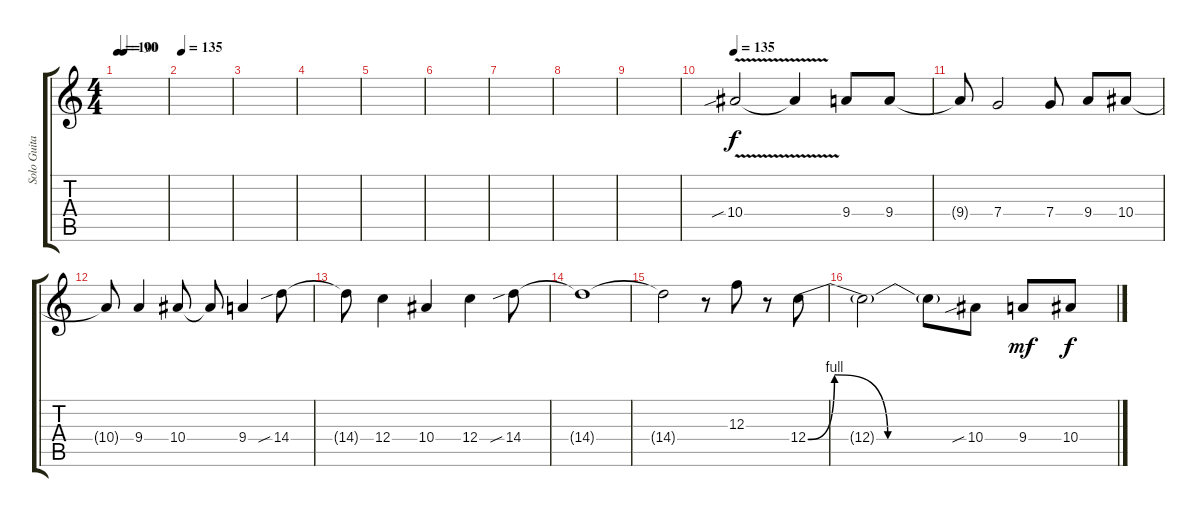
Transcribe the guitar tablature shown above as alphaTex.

\track ("Solo Guitar" "Solo Guita") {instrument overdrivenguitar}
\staff {score tabs}
\tuning (D4 A3 F3 C3 G2 C2) {hide}
\ts (4 4)
\tempo 100
\tempo (90 0.125)
\clef g2
\ks c
|
\tempo 135
|
|
|
|
|
|
|
|
\tempo 135
10.4{v sib}.2 10.4{t}.4 9.4.8 9.4.8 |
9.4{t}.8 7.4.2 7.4.8 9.4.8 10.4.8 |
10.4{t}.8 9.4.4 10.4.8 10.4{t}.8 9.4.4 14.4{sib}.8 |
14.4{t}.8 12.4.4 10.4.4 12.4.4 14.4{sib}.8 |
14.4{t}.1 |
14.4{t}.2 r.8 12.3.8 r.8 12.4{be (custom 0 0 10 4 30 0 60 0)}.8 |
12.4{t}.2 12.4{t}.8 10.4{sib}.8 9.4.8{dy mf} 10.4.8{dy f}
